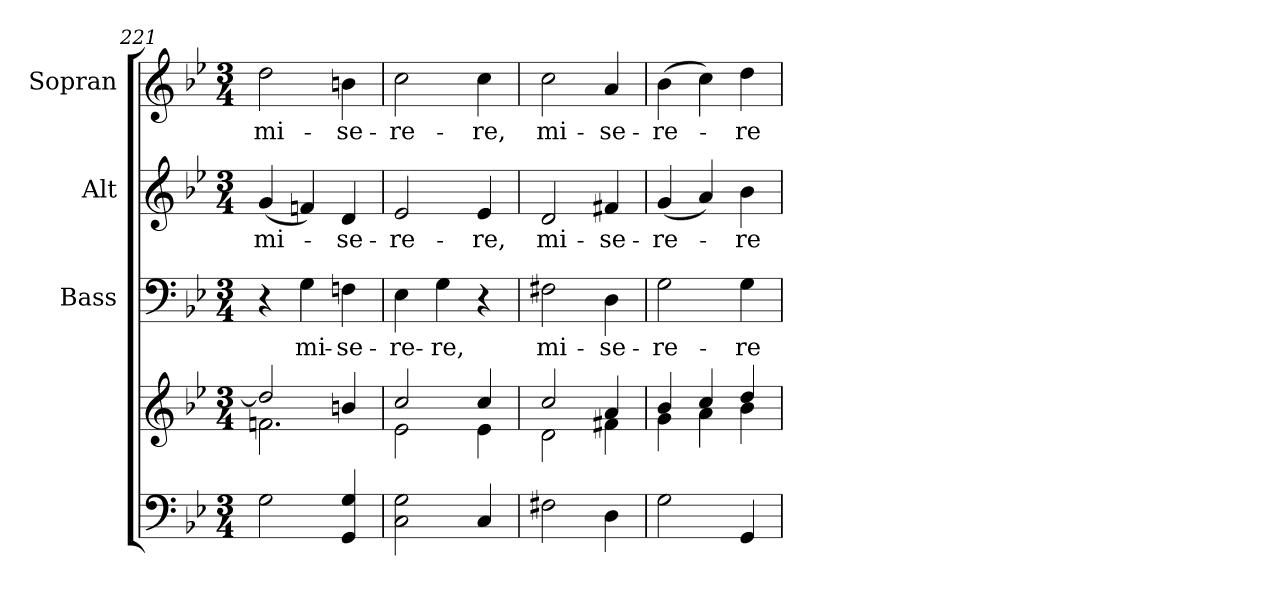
**kern	**kern	**kern	**text	**kern	**text	**kern	**text
*part4	*part4	*part3	*part3	*part2	*part2	*part1	*part1
*staff5	*staff4	*staff3	*staff3	*staff2	*staff2	*staff1	*staff1
*	*	*I"Bass	*	*I"Alt	*	*I"Sopran	*
*	*	*I'B.	*	*I'A.	*	*I'S.	*
*clefF4	*clefG2	*clefF4	*	*clefG2	*	*clefG2	*
*k[b-e-]	*k[b-e-]	*k[b-e-]	*	*k[b-e-]	*	*k[b-e-]	*
*B-:	*B-:	*B-:	*	*B-:	*	*B-:	*
*M3/4	*M3/4	*M3/4	*	*M3/4	*	*M3/4	*
=221	=221	=221	=221	=221	=221	=221	=221
*	*^	*	*	*	*	*	*
!	!	!	!	!	!	!LO:LY:b	!	!LO:LY:b
2G\	2dd/]	2.fn\	4r	.	(<4g/	mi-	2dd\	mi-
!	!	!	!	!LO:LY:b	!	!	!	!
.	.	.	4G\	mi-	4fn/)	.	.	.
!	!	!	!	!LO:LY:b	!	!LO:LY:b	!	!LO:LY:b
4GG/ 4G/	4bn/	.	4Fn\	-se-	4d/	-se-	4bn\	-se-
=222	=222	=222	=222	=222	=222	=222	=222	=222
!	!	!	!	!LO:LY:b	!	!LO:LY:b	!	!LO:LY:b
2C\ 2G\	2cc/	2e-\	4E-\	-re-	2e-/	-re-	2cc\	-re-
!	!	!	!	!LO:LY:b	!	!	!	!
.	.	.	4G\	-re,	.	.	.	.
!	!	!	!	!	!	!LO:LY:b	!	!LO:LY:b
4C/	4cc/	4e-\	4r	.	4e-/	-re,	4cc\	-re,
=223	=223	=223	=223	=223	=223	=223	=223	=223
!	!	!	!	!LO:LY:b	!	!LO:LY:b	!	!LO:LY:b
2F#X\	2cc/	2d\	2F#X\	mi-	2d/	mi-	2cc\	mi-
!	!	!	!	!LO:LY:b	!	!LO:LY:b	!	!LO:LY:b
4D\	4a/	4f#X\	4D\	-se-	4f#X/	-se-	4a/	-se-
=224	=224	=224	=224	=224	=224	=224	=224	=224
!	!	!	!	!LO:LY:b	!	!LO:LY:b	!	!LO:LY:b
2G\	4b-/	4g\	2G\	-re-	(<4g/	-re-	(>4b-\	-re-
.	4cc/	4a\	.	.	4a/)	.	4cc\)	.
!	!	!	!	!LO:LY:b	!	!LO:LY:b	!	!LO:LY:b
4GG/	4dd/	4b-\	4G\	-re	4b-\	-re	4dd\	-re
*	*v	*v	*	*	*	*	*	*
=	=	=	=	=	=	=	=
*-	*-	*-	*-	*-	*-	*-	*-
